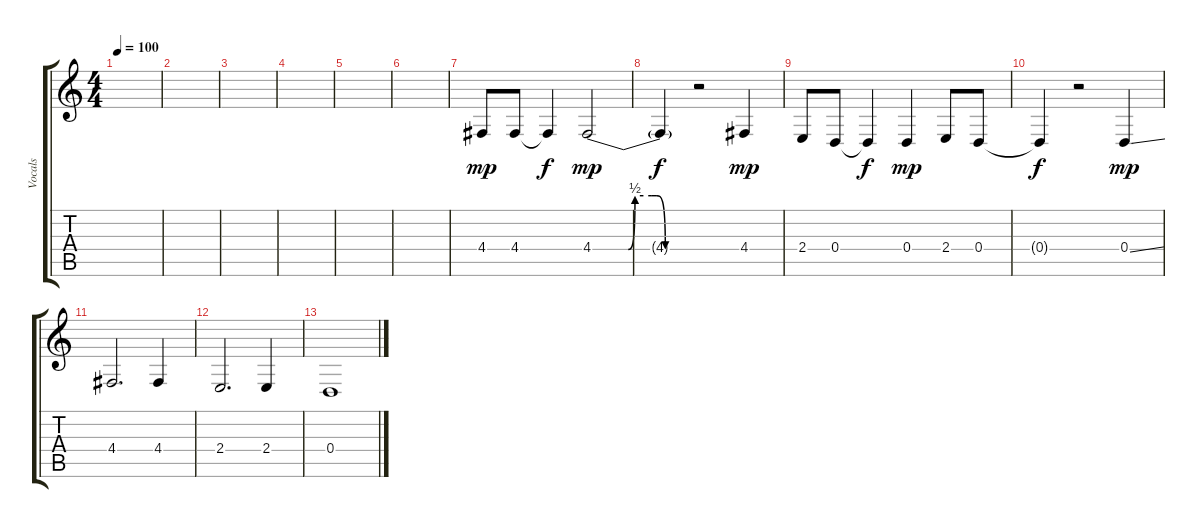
\track ("Vocals" "Vocals") {instrument lead6voice}
\staff {score tabs}
\tuning (E4 B3 G3 D3 A2 E2) {hide}
\ts (4 4)
\tempo 100
\clef g2
\ks c
|
|
|
|
|
|
4.4.8{dy mp} 4.4.8 4.4{t}.4{dy f} 4.4{be (custom 0 0 12 0 15 0 21 0 25 2 30 2 35 2 38 2 43 0 45 0 60 0)}.2{dy mp} |
4.4{t}.4{dy f} r.2 4.4.4{dy mp} |
2.4.8 0.4.8 0.4{t}.4{dy f} 0.4.4{dy mp} 2.4.8 0.4.8 |
0.4{t}.4{dy f} r.2 0.4{ss}.4{dy mp} |
4.4.2{d} 4.4.4 |
2.4.2{d} 2.4.4 |
0.4.1
